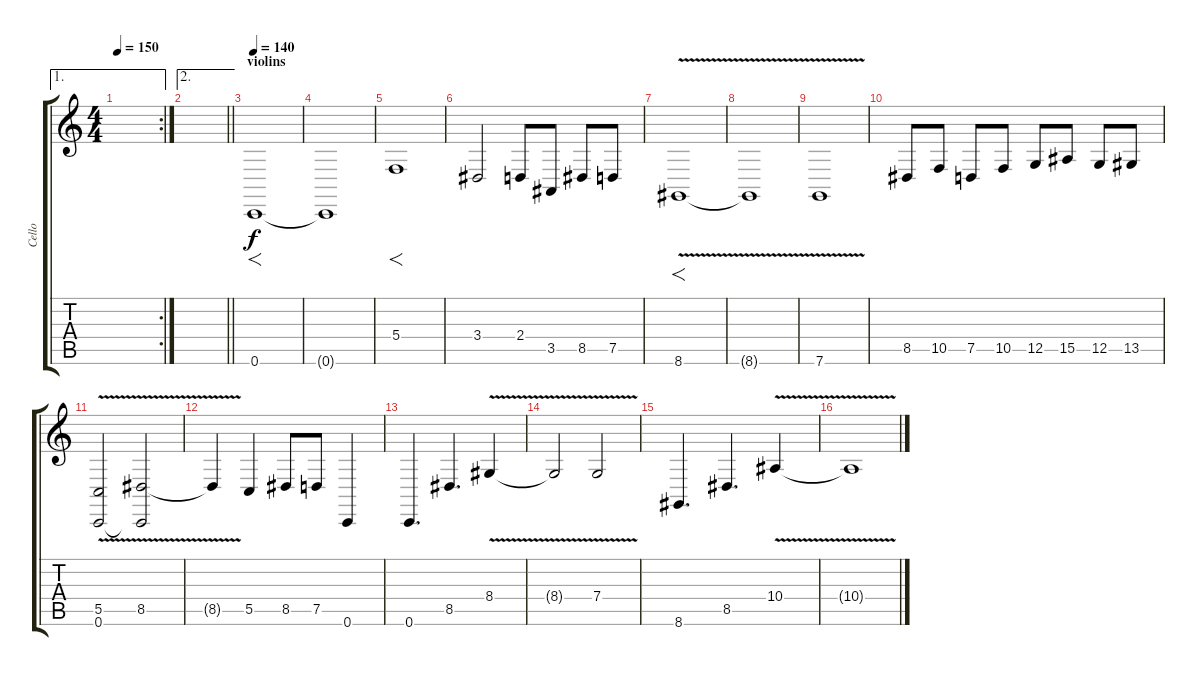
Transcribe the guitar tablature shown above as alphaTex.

\track ("Cello" "Cello") {instrument cello}
\staff {score tabs}
\tuning (D4 A3 F3 C3 G2 C2) {hide}
\ae 1
\rc 2
\ts (4 4)
\tempo 150
\clef g2
\ks c
|
\ae 2
\barLineRight lightlight
|
\section ("" "violins")
\tempo 140
0.6.1{f} |
0.6{t}.1 |
5.4.1{f} |
3.4.2 2.4.8 3.5.8 8.5.8 7.5.8 |
8.6{v}.1{f} |
8.6{t}.1 |
7.6{v}.1 |
8.5.8 10.5.8 7.5.8 10.5.8 12.5.8 15.5.8 12.5.8 13.5.8 |
(5.5{v} 0.6).2 (8.5{v} 0.6{t}).2 |
8.5{t}.4 5.5.4 8.5.8 7.5.8 0.6.4 |
0.6.4{d} 8.5.4{d} 8.4{v}.4 |
8.4{t}.2 7.4{v}.2 |
8.6.4{d} 8.5.4{d} 10.4{v}.4 |
10.4{t}.1
